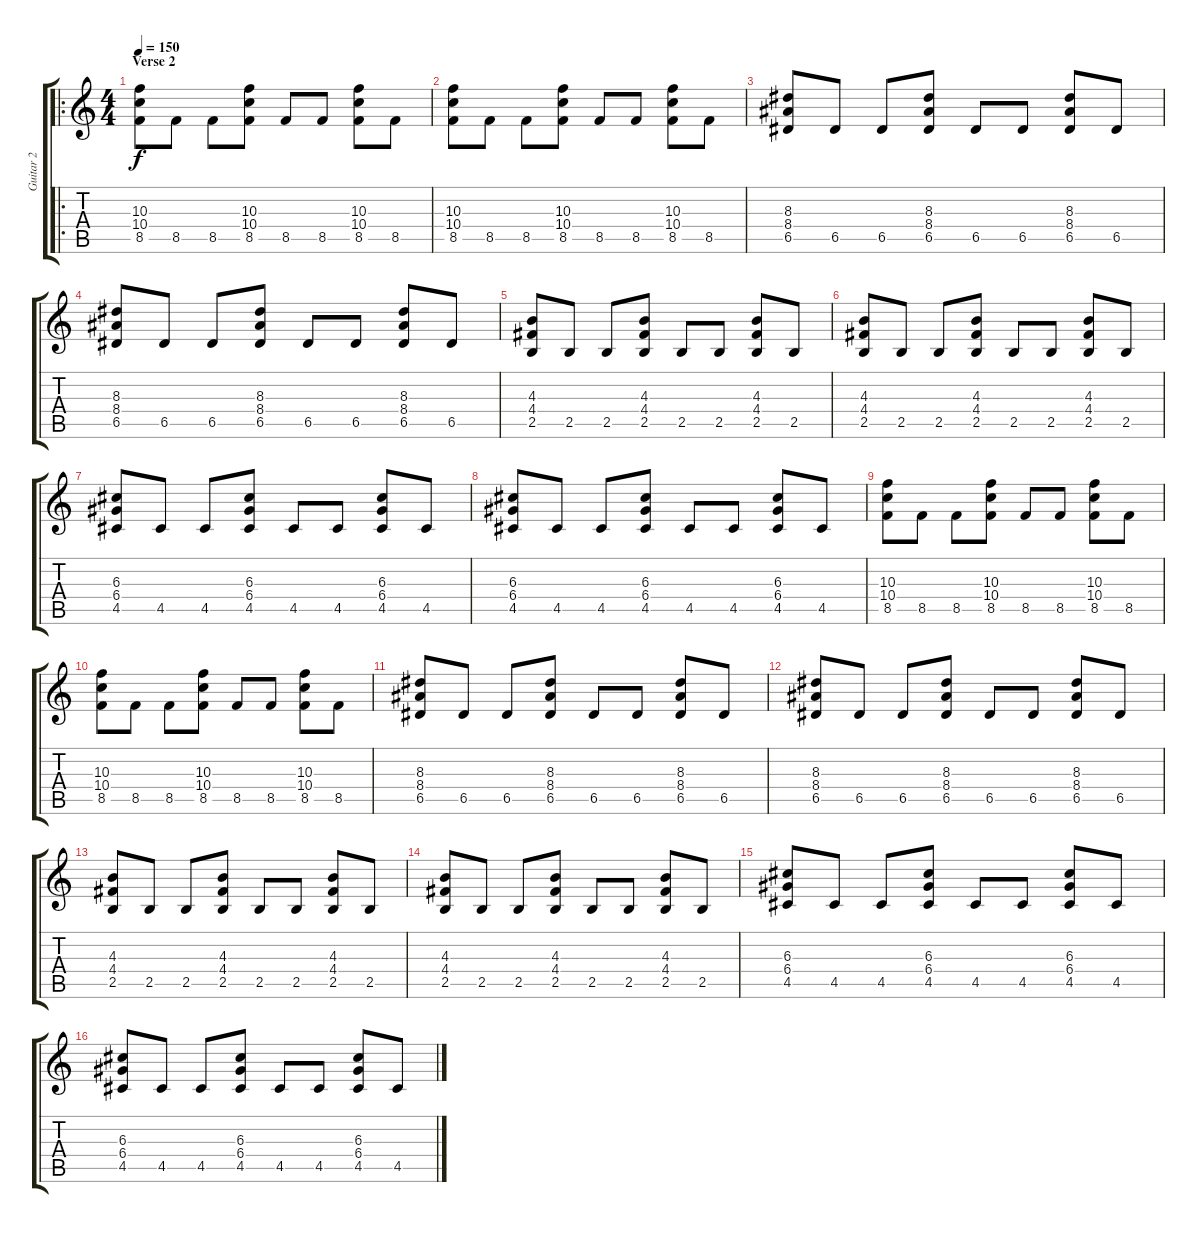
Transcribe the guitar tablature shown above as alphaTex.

\track ("Guitar 2" "Guitar 2") {instrument distortionguitar}
\staff {score tabs}
\tuning (E4 B3 G3 D3 A2 E2) {hide}
\ro
\ts (4 4)
\section ("" "Verse 2")
\tempo 150
\clef g2
\ks c
(10.3 10.4 8.5).8{dy f volume 16} 8.5.8 8.5.8 (10.3 10.4 8.5).8 8.5.8 8.5.8 (10.3 10.4 8.5).8 8.5.8 |
(10.3 10.4 8.5).8{volume 16} 8.5.8 8.5.8 (10.3 10.4 8.5).8 8.5.8 8.5.8 (10.3 10.4 8.5).8 8.5.8 |
(8.3 8.4 6.5).8 6.5.8 6.5.8 (8.3 8.4 6.5).8 6.5.8 6.5.8 (8.3 8.4 6.5).8 6.5.8 |
(8.3 8.4 6.5).8 6.5.8 6.5.8 (8.3 8.4 6.5).8 6.5.8 6.5.8 (8.3 8.4 6.5).8 6.5.8 |
(4.3 4.4 2.5).8 2.5.8 2.5.8 (4.3 4.4 2.5).8 2.5.8 2.5.8 (4.3 4.4 2.5).8 2.5.8 |
(4.3 4.4 2.5).8 2.5.8 2.5.8 (4.3 4.4 2.5).8 2.5.8 2.5.8 (4.3 4.4 2.5).8 2.5.8 |
(6.3 6.4 4.5).8 4.5.8 4.5.8 (6.3 6.4 4.5).8 4.5.8 4.5.8 (6.3 6.4 4.5).8 4.5.8 |
(6.3 6.4 4.5).8 4.5.8 4.5.8 (6.3 6.4 4.5).8 4.5.8 4.5.8 (6.3 6.4 4.5).8 4.5.8 |
(10.3 10.4 8.5).8{volume 16} 8.5.8 8.5.8 (10.3 10.4 8.5).8 8.5.8 8.5.8 (10.3 10.4 8.5).8 8.5.8 |
(10.3 10.4 8.5).8{volume 16} 8.5.8 8.5.8 (10.3 10.4 8.5).8 8.5.8 8.5.8 (10.3 10.4 8.5).8 8.5.8 |
(8.3 8.4 6.5).8 6.5.8 6.5.8 (8.3 8.4 6.5).8 6.5.8 6.5.8 (8.3 8.4 6.5).8 6.5.8 |
(8.3 8.4 6.5).8 6.5.8 6.5.8 (8.3 8.4 6.5).8 6.5.8 6.5.8 (8.3 8.4 6.5).8 6.5.8 |
(4.3 4.4 2.5).8 2.5.8 2.5.8 (4.3 4.4 2.5).8 2.5.8 2.5.8 (4.3 4.4 2.5).8 2.5.8 |
(4.3 4.4 2.5).8 2.5.8 2.5.8 (4.3 4.4 2.5).8 2.5.8 2.5.8 (4.3 4.4 2.5).8 2.5.8 |
(6.3 6.4 4.5).8 4.5.8 4.5.8 (6.3 6.4 4.5).8 4.5.8 4.5.8 (6.3 6.4 4.5).8 4.5.8 |
(6.3 6.4 4.5).8 4.5.8 4.5.8 (6.3 6.4 4.5).8 4.5.8 4.5.8 (6.3 6.4 4.5).8 4.5.8
